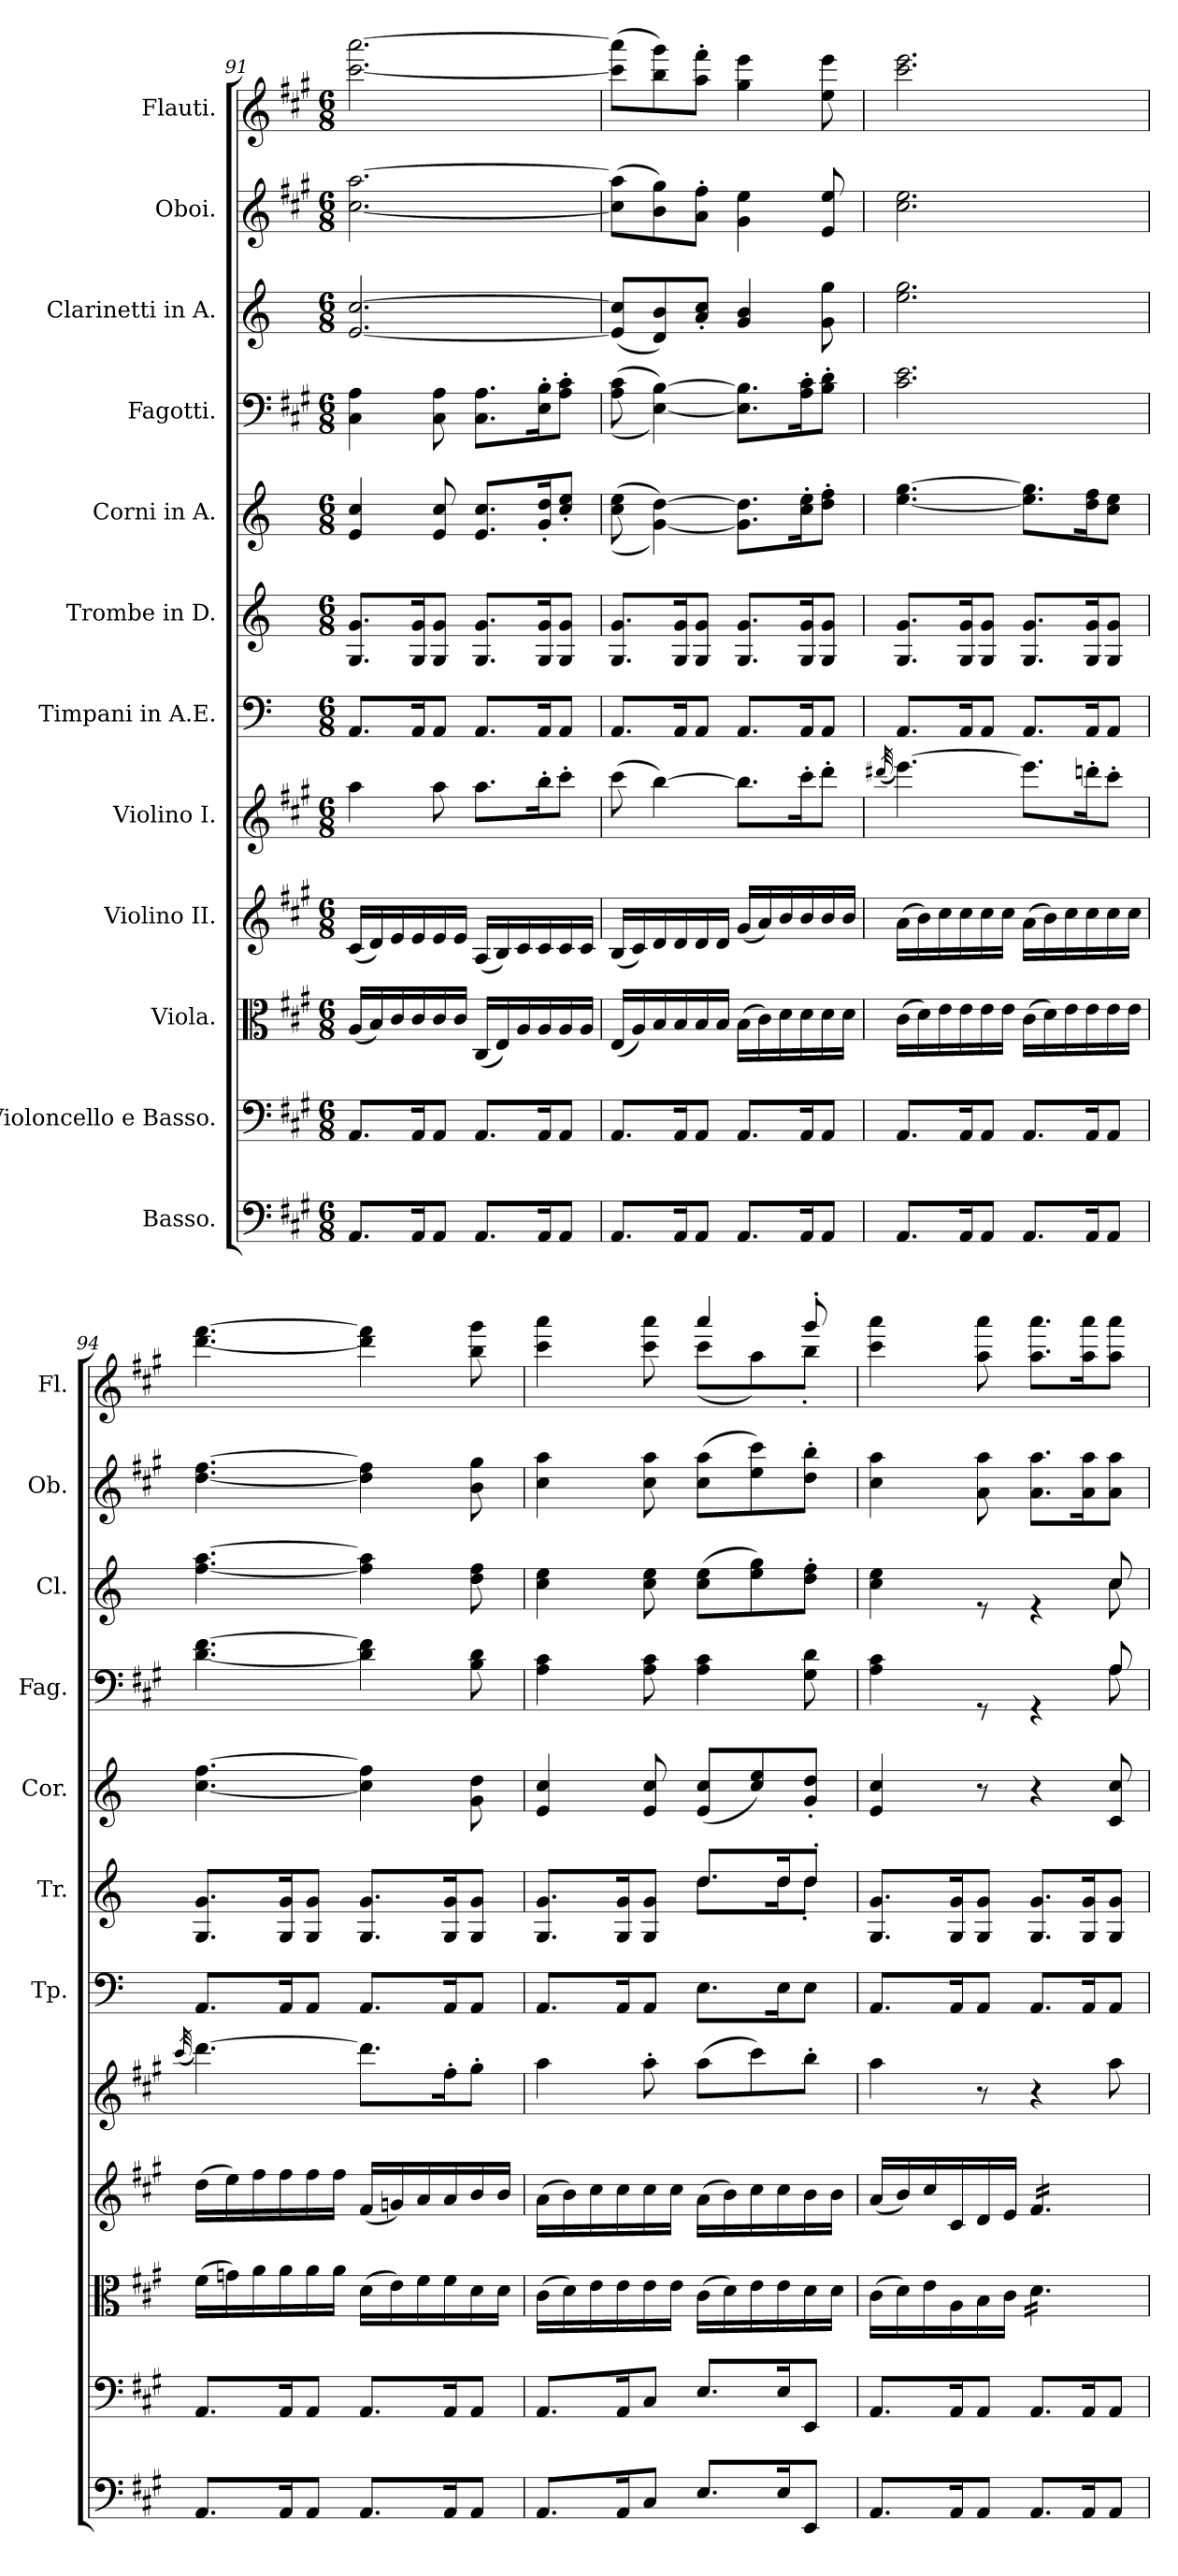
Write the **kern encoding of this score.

**kern	**kern	**kern	**kern	**kern	**kern	**kern	**kern	**kern	**kern	**kern	**kern
*part12	*part11	*part10	*part9	*part8	*part7	*part6	*part5	*part4	*part3	*part2	*part1
*staff12	*staff11	*staff10	*staff9	*staff8	*staff7	*staff6	*staff5	*staff4	*staff3	*staff2	*staff1
*I"Basso.	*I"Violoncello e Basso.	*I"Viola.	*I"Violino II.	*I"Violino I.	*I"Timpani in A.E.	*I"Trombe in D.	*I"Corni in A.	*I"Fagotti.	*I"Clarinetti in A.	*I"Oboi.	*I"Flauti.
*	*	*	*	*	*I'Tp.	*I'Tr.	*I'Cor.	*I'Fag.	*I'Cl.	*I'Ob.	*I'Fl.
!!LO:PB:g=z
*clefF4	*clefF4	*clefC3	*clefG2	*clefG2	*clefF4	*clefG2	*clefG2	*clefF4	*clefG2	*clefG2	*clefG2
*ITrd7c12	*	*	*	*	*	*ITrd-1c-2	*ITrd2c3	*	*ITrd2c3	*	*
*k[f#c#g#]	*k[f#c#g#]	*k[f#c#g#]	*k[f#c#g#]	*k[f#c#g#]	*k[]	*k[f#c#]	*k[f#c#g#]	*k[f#c#g#]	*k[f#c#g#]	*k[f#c#g#]	*k[f#c#g#]
*M6/8	*M6/8	*M6/8	*M6/8	*M6/8	*M6/8	*M6/8	*M6/8	*M6/8	*M6/8	*M6/8	*M6/8
=91	=91	=91	=91	=91	=91	=91	=91	=91	=91	=91	=91
8.AAA/L	8.AA/L	(<16A/LL	(<16c#/LL	4aa\	8.AA/L	8.A/ 8.a/L	4c#/ 4a/	4C#\ 4A\	[2.c#/ [2.a/	[2.cc#\ [2.aa\	[2.ccc#\ [2.aaa\
.	.	16B/)	16d/)	.	.	.	.	.	.	.	.
.	.	16c#/	16e/	.	.	.	.	.	.	.	.
16AAA/K	16AA/K	16c#/	16e/	.	16AA/K	16A/ 16a/K	.	.	.	.	.
8AAA/J	8AA/J	16c#/	16e/	8aa\	8AA/J	8A/ 8a/J	8c#/ 8a/	8C#\ 8A\	.	.	.
.	.	16c#/JJ	16e/JJ	.	.	.	.	.	.	.	.
8.AAA/L	8.AA/L	(<16C#/LL	(<16A/LL	8.aa\L	8.AA/L	8.A/ 8.a/L	8.c#/ 8.a/L	8.C#\ 8.A\L	.	.	.
.	.	16E/)	16B/)	.	.	.	.	.	.	.	.
.	.	16A/	16c#/	.	.	.	.	.	.	.	.
16AAA/K	16AA/K	16A/	16c#/	16bb'\K	16AA/K	16A/ 16a/K	16e/' 16b/'K	16E\' 16B\'K	.	.	.
8AAA/J	8AA/J	16A/	16c#/	8ccc#'\J	8AA/J	8A/ 8a/J	8a/' 8cc#/'J	8A\' 8c#\'J	.	.	.
.	.	16A/JJ	16c#/JJ	.	.	.	.	.	.	.	.
=92	=92	=92	=92	=92	=92	=92	=92	=92	=92	=92	=92
8.AAA/L	8.AA/L	(<16E/LL	(<16B/LL	(>8ccc#\	8.AA/L	8.A/ 8.a/L	(<(>8a\ 8cc#\	(<(>8A\ 8c#\	(<8c#/] 8a/]L	(>8cc#\] 8aa\]L	(>8ccc#\] 8aaa\]L
.	.	16A/)	16c#/)	.	.	.	.	.	.	.	.
.	.	16B/	16d/	[4bb\)	.	.	[4e\ [4b\))	[4E\ [4B\))	8B/ 8g#/)	8b\ 8gg#\)	8bb\ 8ggg#\)
16AAA/K	16AA/K	16B/	16d/	.	16AA/K	16A/ 16a/K	.	.	.	.	.
8AAA/J	8AA/J	16B/	16d/	.	8AA/J	8A/ 8a/J	.	.	8f#/' 8a/'J	8a\' 8ff#\'J	8aa\' 8fff#\'J
.	.	16B/JJ	16d/JJ	.	.	.	.	.	.	.	.
8.AAA/L	8.AA/L	(>16B\LL	(<16g#/LL	8.bb\L]	8.AA/L	8.A/ 8.a/L	8.e\] 8.b\]L	8.E\] 8.B\]L	4e/ 4g#/	4g#\ 4ee\	4gg#\ 4eee\
.	.	16c#\)	16a/)	.	.	.	.	.	.	.	.
.	.	16d\	16b/	.	.	.	.	.	.	.	.
16AAA/K	16AA/K	16d\	16b/	16ccc#'\K	16AA/K	16A/ 16a/K	16a\' 16cc#\'K	16A\' 16c#\'K	.	.	.
8AAA/J	8AA/J	16d\	16b/	8ddd'\J	8AA/J	8A/ 8a/J	8b\' 8dd\'J	8B\' 8d\'J	8e\ 8ee\	8e/ 8ee/	8ee\ 8eee\
.	.	16d\JJ	16b/JJ	.	.	.	.	.	.	.	.
=93	=93	=93	=93	=93	=93	=93	=93	=93	=93	=93	=93
.	.	.	.	(<32qddd#X/	.	.	.	.	.	.	.
8.AAA/L	8.AA/L	(>16c#\LL	(>16a\LL	[4.eee\)	8.AA/L	8.A/ 8.a/L	[4.cc#\ [4.ee\	2.c#\ 2.e\	2.cc#\ 2.ee\	2.cc#\ 2.ee\	2.ccc#\ 2.eee\
.	.	16d\)	16b\)	.	.	.	.	.	.	.	.
.	.	16e\	16cc#\	.	.	.	.	.	.	.	.
16AAA/K	16AA/K	16e\	16cc#\	.	16AA/K	16A/ 16a/K	.	.	.	.	.
8AAA/J	8AA/J	16e\	16cc#\	.	8AA/J	8A/ 8a/J	.	.	.	.	.
.	.	16e\JJ	16cc#\JJ	.	.	.	.	.	.	.	.
8.AAA/L	8.AA/L	(>16c#\LL	(>16a\LL	8.eee\L]	8.AA/L	8.A/ 8.a/L	8.cc#\] 8.ee\]L	.	.	.	.
.	.	16d\)	16b\)	.	.	.	.	.	.	.	.
.	.	16e\	16cc#\	.	.	.	.	.	.	.	.
16AAA/K	16AA/K	16e\	16cc#\	16dddn'\K	16AA/K	16A/ 16a/K	16b\ 16dd\K	.	.	.	.
8AAA/J	8AA/J	16e\	16cc#\	8ccc#'\J	8AA/J	8A/ 8a/J	8a\ 8cc#\J	.	.	.	.
.	.	16e\JJ	16cc#\JJ	.	.	.	.	.	.	.	.
=94	=94	=94	=94	=94	=94	=94	=94	=94	=94	=94	=94
.	.	.	.	(<32qccc#/	.	.	.	.	.	.	.
8.AAA/L	8.AA/L	(>16f#\LL	(>16dd\LL	[4.ddd\)	8.AA/L	8.A/ 8.a/L	[4.a\ [4.dd\	[4.d\ [4.f#\	[4.dd\ [4.ff#\	[4.dd\ [4.ff#\	[4.ddd\ [4.fff#\
.	.	16gn\)	16ee\)	.	.	.	.	.	.	.	.
.	.	16a\	16ff#\	.	.	.	.	.	.	.	.
16AAA/K	16AA/K	16a\	16ff#\	.	16AA/K	16A/ 16a/K	.	.	.	.	.
8AAA/J	8AA/J	16a\	16ff#\	.	8AA/J	8A/ 8a/J	.	.	.	.	.
.	.	16a\JJ	16ff#\JJ	.	.	.	.	.	.	.	.
8.AAA/L	8.AA/L	(>16d\LL	(<16f#/LL	8.ddd\L]	8.AA/L	8.A/ 8.a/L	4a\] 4dd\]	4d\] 4f#\]	4dd\] 4ff#\]	4dd\] 4ff#\]	4ddd\] 4fff#\]
.	.	16e\)	16gn/)	.	.	.	.	.	.	.	.
.	.	16f#\	16a/	.	.	.	.	.	.	.	.
16AAA/K	16AA/K	16f#\	16a/	16ff#'\K	16AA/K	16A/ 16a/K	.	.	.	.	.
8AAA/J	8AA/J	16d\	16b/	8gg#'\J	8AA/J	8A/ 8a/J	8e\ 8b\	8B\ 8d\	8b\ 8dd\	8b\ 8gg#\	8bb\ 8ggg#\
.	.	16d\JJ	16b/JJ	.	.	.	.	.	.	.	.
=95	=95	=95	=95	=95	=95	=95	=95	=95	=95	=95	=95
*	*	*	*	*	*	*^	*	*	*	*	*^
8.AAA/L	8.AA/L	(>16c#\LL	(>16a\LL	4aa\	8.AA/L	8.A/ 8.a/L	4.ryy	4c#/ 4a/	4A\ 4c#\	4a\ 4cc#\	4cc#\ 4aa\	4ccc#\ 4aaa\	4.ryy
.	.	16d\)	16b\)	.	.	.	.	.	.	.	.	.	.
.	.	16e\	16cc#\	.	.	.	.	.	.	.	.	.	.
16AAA/K	16AA/K	16e\	16cc#\	.	16AA/K	16A/ 16a/K	.	.	.	.	.	.	.
8CC#/J	8C#/J	16e\	16cc#\	8aa'\	8AA/J	8A/ 8a/J	.	8c#/ 8a/	8A\ 8c#\	8a\ 8cc#\	8cc#\ 8aa\	8ccc#\ 8aaa\	.
.	.	16e\JJ	16cc#\JJ	.	.	.	.	.	.	.	.	.	.
8.EE/L	8.E/L	(>16c#\LL	(>16a\LL	(>8aa\L	8.E\L	8.ee/L	8.ee\L	(<8c#/ 8a/L	4A\ 4c#\	(>8a\ 8cc#\L	(>8cc#\ 8aa\L	4aaa/	(<8ccc#\L
.	.	16d\)	16b\)	.	.	.	.	.	.	.	.	.	.
.	.	16e\	16cc#\	8ccc#\)	.	.	.	8a/ 8cc#/)	.	8cc#\ 8ee\)	8ee\ 8ccc#\)	.	8aa\)
16EE/K	16E/K	16e\	16cc#\	.	16E\K	16ee/K	16ee\K	.	.	.	.	.	.
8EEE/J	8EE/J	16d\	16b\	8bb'\J	8E\J	8ee'/J	8ee'\J	8e/' 8b/'J	8G#\ 8d\	8b\' 8dd\'J	8dd\' 8bb\'J	8ggg#'/	8bb'\J
.	.	16d\JJ	16b\JJ	.	.	.	.	.	.	.	.	.	.
*	*	*	*	*	*	*v	*v	*	*	*	*	*v	*v
=96	=96	=96	=96	=96	=96	=96	=96	=96	=96	=96	=96
*	*	*	*	*	*	*	*	*^	*^	*	*
8.AAA/L	8.AA/L	(>16c#\LL	(<16a/LL	4aa\	8.AA/L	8.A/ 8.a/L	4c#/ 4a/	4A\ 4c#\	8ryy	4a\ 4cc#\	8ryy	4cc#\ 4aa\	4ccc#\ 4aaa\
.	.	16d\)	16b/)	.	.	.	.	.	.	.	.	.	.
*	*	*	*	*	*	*	*	*v	*v	*	*	*	*
*	*	*	*	*	*	*	*	*	*v	*v	*	*
.	.	16e\	16cc#/	.	.	.	.	.	.	.	.
16AAA/K	16AA/K	16A\	16c#/	.	16AA/K	16A/ 16a/K	.	.	.	.	.
8AAA/J	8AA/J	16B\	16d/	8r	8AA/J	8A/ 8a/J	8r	8rGG	8re	8a\ 8aa\	8aa\ 8aaa\
.	.	16c#\JJ	16e/JJ	.	.	.	.	.	.	.	.
*	*	*tremolo	*	*	*	*	*	*	*	*	*
*	*	*	*tremolo	*	*	*	*	*	*	*	*
8.AAA/L	8.AA/L	16d\LL	16f#/LL	4r	8.AA/L	8.A/ 8.a/L	4r	4rGG	4re	8.a\ 8.aa\L	8.aa\ 8.aaa\L
.	.	16d\	16f#/	.	.	.	.	.	.	.	.
.	.	16d\	16f#/	.	.	.	.	.	.	.	.
16AAA/K	16AA/K	16d\	16f#/	.	16AA/K	16A/ 16a/K	.	.	.	16a\ 16aa\K	16aa\ 16aaa\K
*	*	*	*	*	*	*	*	*^	*^	*	*
8AAA/J	8AA/J	16d\	16f#/	8aa\	8AA/J	8A/ 8a/J	8A/ 8a/	8A/	8A\	8a/	8a\	8a\ 8aa\J	8aa\ 8aaa\J
.	.	16d\JJ	16f#/JJ	.	.	.	.	.	.	.	.	.	.
*	*	*	*Xtremolo	*	*	*	*	*	*	*	*	*	*
*	*	*Xtremolo	*	*	*	*	*	*	*	*	*	*	*
*	*	*	*	*	*	*	*	*v	*v	*	*	*	*
*	*	*	*	*	*	*	*	*	*v	*v	*	*
=	=	=	=	=	=	=	=	=	=	=	=
*-	*-	*-	*-	*-	*-	*-	*-	*-	*-	*-	*-
